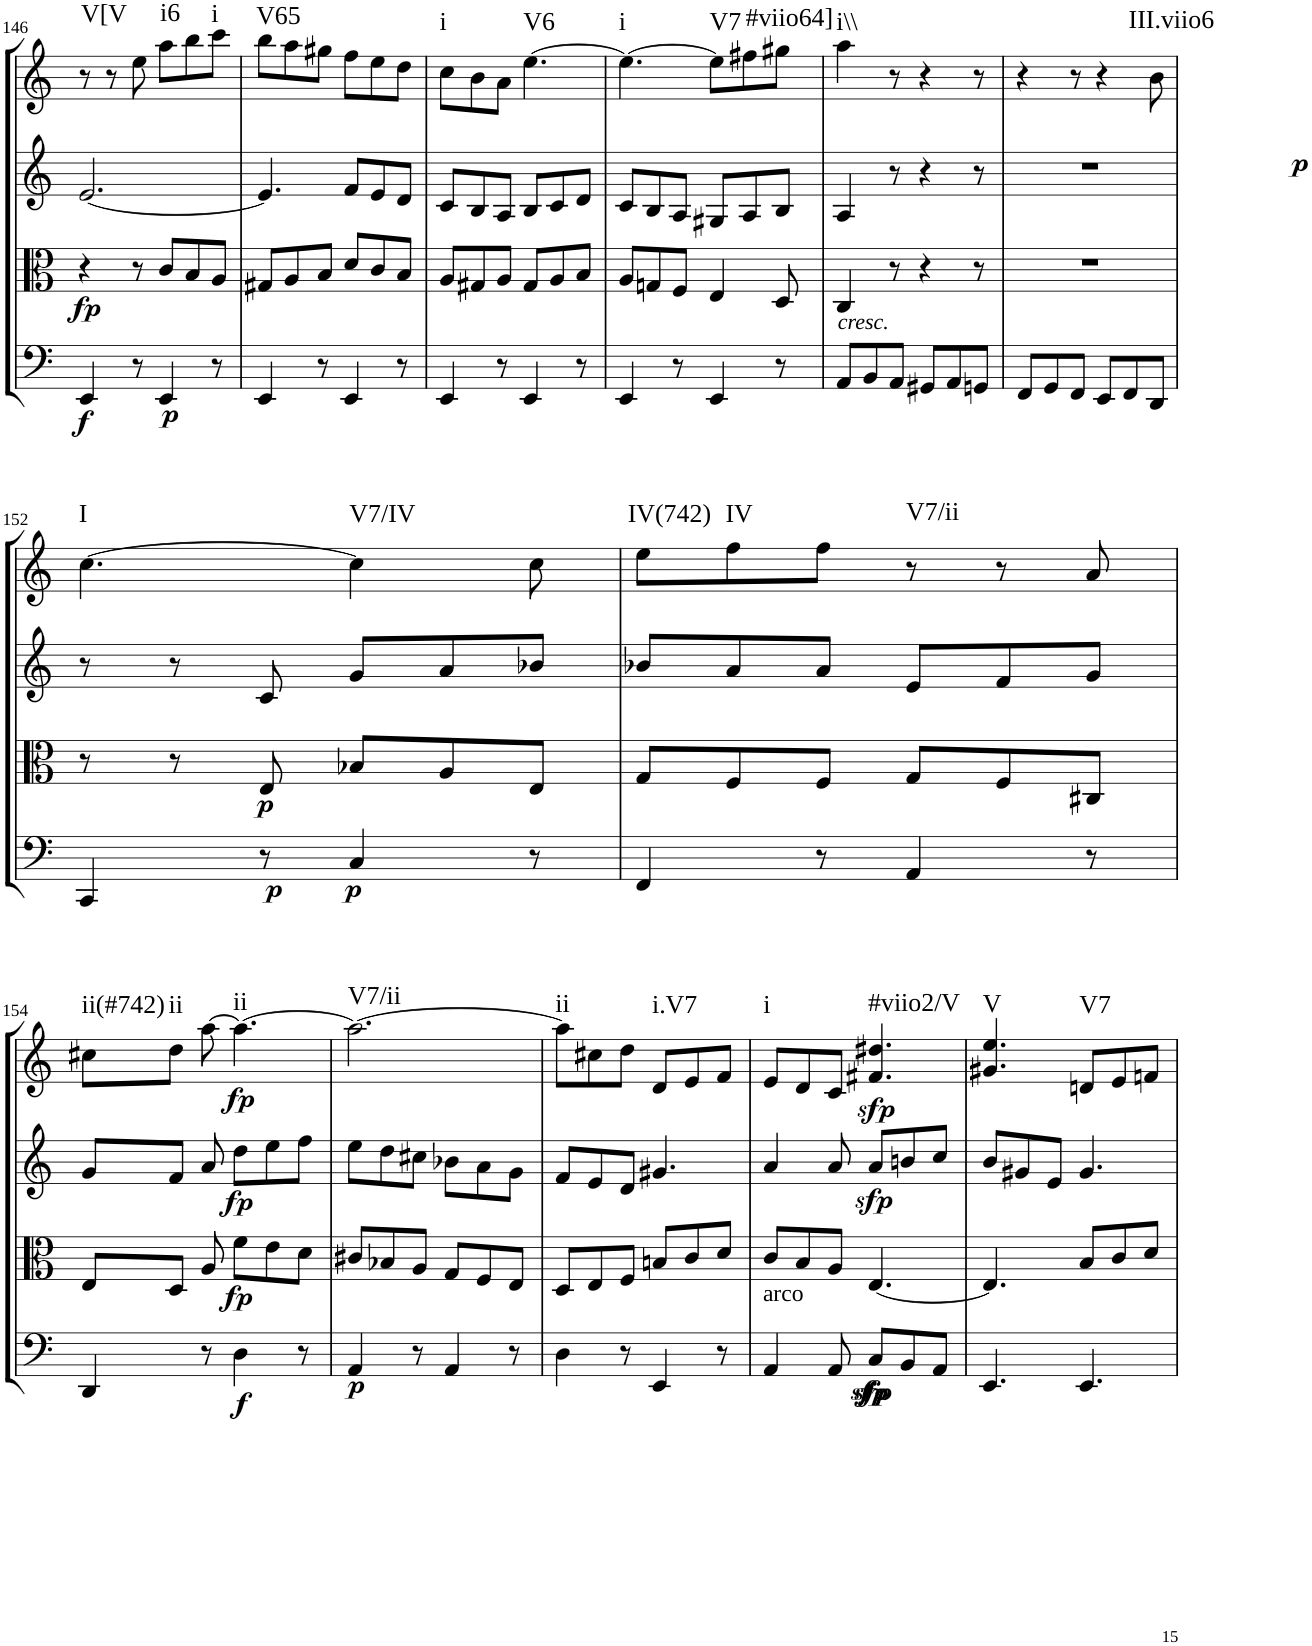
**kern	**dynam	**kern	**dynam	**kern	**dynam	**kern	**dynam	**harte
*part4	*part4	*part3	*part3	*part2	*part2	*part1	*part1	*part1
*staff4	*staff4	*staff3	*staff3	*staff2	*staff2	*staff1	*staff1	*
*I"Cello	*	*I"Viola	*	*I"2nd Violin	*	*I"1st Violin	*	*
*	*	*I'Vla	*	*I'Vln	*	*I'Vln	*	*
!!LO:PB:g=z
*clefF4	*	*clefC3	*	*clefG2	*	*clefG2	*	*
*k[]	*	*k[]	*	*k[]	*	*k[]	*	*
*M6/8	*	*M6/8	*	*M6/8	*	*M6/8	*	*
=146	=146	=146	=146	=146	=146	=146	=146	=146
!	!LO:DY:b	!	!LO:DY:b	!	!	!	!	!LO:H:kt=V[V
4EE/	f	4r	fp	[2.e/	.	8r	.	N
.	.	.	.	.	.	8r	.	.
8r	.	8r	.	.	.	8ee\	.	.
!	!LO:DY:b	!	!	!	!	!	!	!LO:H:kt=i6
4EE/	p	8c/L	.	.	.	8aa\L	.	N
.	.	8B/	.	.	.	8bb\	.	.
!	!	!	!	!	!	!	!	!LO:H:kt=i
8r	.	8A/J	.	.	.	8ccc\J	.	N
=147	=147	=147	=147	=147	=147	=147	=147	=147
!	!	!	!	!	!	!	!	!LO:H:kt=V65
4EE/	.	8G#X/L	.	4.e/]	.	8bb\L	.	N
.	.	8A/	.	.	.	8aa\	.	.
8r	.	8B/J	.	.	.	8gg#X\J	.	.
4EE/	.	8d/L	.	8f/L	.	8ff\L	.	.
.	.	8c/	.	8e/	.	8ee\	.	.
8r	.	8B/J	.	8d/J	.	8dd\J	.	.
=148	=148	=148	=148	=148	=148	=148	=148	=148
!	!	!	!	!	!	!	!	!LO:H:kt=i
4EE/	.	8A/L	.	8c/L	.	8cc\L	.	N
.	.	8G#X/	.	8B/	.	8b\	.	.
8r	.	8A/J	.	8A/J	.	8a\J	.	.
!	!	!	!	!	!	!	!	!LO:H:kt=V6
4EE/	.	8G#/L	.	8B/L	.	[4.ee\	.	N
.	.	8A/	.	8c/	.	.	.	.
8r	.	8B/J	.	8d/J	.	.	.	.
=149	=149	=149	=149	=149	=149	=149	=149	=149
!	!	!	!	!	!	!	!	!LO:H:kt=i
4EE/	.	8A/L	.	8c/L	.	4.ee\_	.	N
.	.	8Gn/	.	8B/	.	.	.	.
8r	.	8F/J	.	8A/J	.	.	.	.
!	!	!	!	!	!	!	!	!LO:H:kt=V7
4EE/	.	4E/	.	8G#X/L	.	8ee\L]	.	N
.	.	.	.	8A/	.	8ff#X\	.	.
!	!	!	!	!	!	!	!	!LO:H:kt=#viio64]
8r	.	8D/	.	8B/J	.	8gg#X\J	.	N
=150	=150	=150	=150	=150	=150	=150	=150	=150
!LO:TX:a:i:t=cresc.	!	!	!	!	!	!	!	!LO:H:kt=i\\
8AA/L	.	4C/	.	4A/	.	4aa\	.	N
8BB/	.	.	.	.	.	.	.	.
8AA/J	.	8r	.	8r	.	8r	.	.
8GG#X/L	.	4r	.	4r	.	4r	.	.
8AA/	.	.	.	.	.	.	.	.
8GGn/J	.	8r	.	8r	.	8r	.	.
=151	=151	=151	=151	=151	=151	=151	=151	=151
!	!	!	!	!	!LO:DY:b	!	!	!
8FF/L	.	2.r	.	2.r	p	4r	.	.
8GG/	.	.	.	.	.	.	.	.
8FF/J	.	.	.	.	.	8r	.	.
8EE/L	.	.	.	.	.	4r	.	.
8FF/	.	.	.	.	.	.	.	.
!	!	!	!	!	!	!	!	!LO:H:kt=III.viio6
8DD/J	.	.	.	.	.	8b\	.	N
!!LO:LB:g=z
=152	=152	=152	=152	=152	=152	=152	=152	=152
!	!	!	!	!	!	!	!	!LO:H:kt=I
4CC/	.	8r	.	8r	.	[4.cc\	.	N
.	.	8r	.	8r	.	.	.	.
!	!LO:DY:b	!	!LO:DY:b	!	!	!	!	!
8r	p	8E/	p	8c/	.	.	.	.
!	!LO:DY:b	!	!	!	!	!	!	!LO:H:kt=V7/IV
4C/	p	8B-X/L	.	8g/L	.	4cc\]	.	N
.	.	8A/	.	8a/	.	.	.	.
8r	.	8E/J	.	8b-X/J	.	8cc\	.	.
=153	=153	=153	=153	=153	=153	=153	=153	=153
!	!	!	!	!	!	!	!	!LO:H:kt=IV(742)
4FF/	.	8G/L	.	8b-X/L	.	8ee\L	.	N
!	!	!	!	!	!	!	!	!LO:H:kt=IV
.	.	8F/	.	8a/	.	8ff\	.	N
8r	.	8F/J	.	8a/J	.	8ff\J	.	.
!	!	!	!	!	!	!	!	!LO:H:kt=V7/ii
4AA/	.	8G/L	.	8e/L	.	8r	.	N
.	.	8F/	.	8f/	.	8r	.	.
8r	.	8C#X/J	.	8g/J	.	8a/	.	.
!!LO:LB:g=z
=154	=154	=154	=154	=154	=154	=154	=154	=154
!	!	!	!	!	!	!	!	!LO:H:kt=ii(#742)
4DD/	.	8E/L	.	8g/L	.	8cc#X\L	.	N
!	!	!	!	!	!	!	!	!LO:H:kt=ii
.	.	8D/J	.	8f/J	.	8dd\J	.	N
8r	.	8A/	.	8a/	.	[8aa\	.	.
!	!LO:DY:b	!	!LO:DY:b	!	!LO:DY:b	!	!LO:DY:b	!LO:H:kt=ii
4D\	f	8f\L	fp	8dd\L	fp	4.aa\_	fp	N
.	.	8e\	.	8ee\	.	.	.	.
8r	.	8d\J	.	8ff\J	.	.	.	.
=155	=155	=155	=155	=155	=155	=155	=155	=155
!	!LO:DY:b	!	!	!	!	!	!	!LO:H:kt=V7/ii
4AA/	p	8c#X/L	.	8ee\L	.	2.aa\_	.	N
.	.	8B-X/	.	8dd\	.	.	.	.
8r	.	8A/J	.	8cc#X\J	.	.	.	.
4AA/	.	8G/L	.	8b-X\L	.	.	.	.
.	.	8F/	.	8a\	.	.	.	.
8r	.	8E/J	.	8g\J	.	.	.	.
=156	=156	=156	=156	=156	=156	=156	=156	=156
!	!	!	!	!	!	!	!	!LO:H:kt=ii
4D\	.	8D/L	.	8f/L	.	8aa\L]	.	N
.	.	8E/	.	8e/	.	8cc#X\	.	.
8r	.	8F/J	.	8d/J	.	8dd\J	.	.
!	!	!	!	!	!	!	!	!LO:H:kt=i.V7
4EE/	.	8Bn/L	.	4.g#X/	.	8d/L	.	N
.	.	8c/	.	.	.	8e/	.	.
8r	.	8d/J	.	.	.	8f/J	.	.
=157	=157	=157	=157	=157	=157	=157	=157	=157
!LO:TX:a:t=arco	!	!	!	!	!	!	!	!LO:H:kt=i
4AA/	.	8c/L	.	4a/	.	8e/L	.	N
.	.	8B/	.	.	.	8d/	.	.
8AA/	.	8A/J	.	8a/	.	8c/J	.	.
!	!LO:DY:b	!	!	!	!	!	!	!
!	!LO:DY:n=1:b	!	!	!	!LO:DY:b	!	!LO:DY:b	!LO:H:kt=#viio2/V
8C/L	sfp sfp	[4.E/	.	8a/L	sfp	4.f#X/ 4.dd#X/	sfp	N
8BB/	.	.	.	8bn/	.	.	.	.
8AA/J	.	.	.	8cc/J	.	.	.	.
=158	=158	=158	=158	=158	=158	=158	=158	=158
!	!	!	!	!	!	!	!	!LO:H:kt=V
4.EE/	.	4.E/]	.	8b/L	.	4.g#X/ 4.ee/	.	N
.	.	.	.	8g#X/	.	.	.	.
.	.	.	.	8e/J	.	.	.	.
!	!	!	!	!	!	!	!	!LO:H:kt=V7
4.EE/	.	8B/L	.	4.g#/	.	8dn/L	.	N
.	.	8c/	.	.	.	8e/	.	.
.	.	8d/J	.	.	.	8fn/J	.	.
=	=	=	=	=	=	=	=	=
*-	*-	*-	*-	*-	*-	*-	*-	*-
